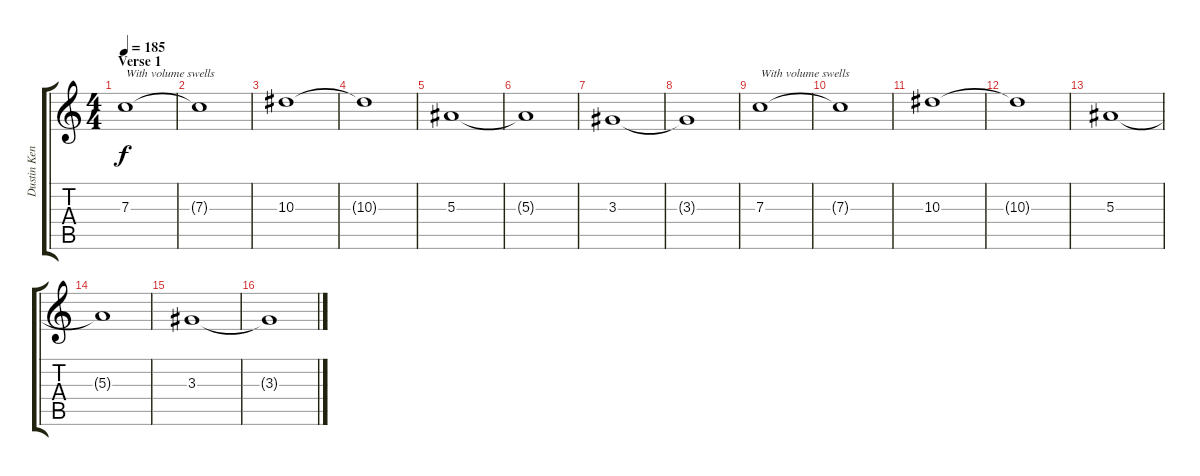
\track ("Dustin Kensrue (Guitar)" "Dustin Ken") {instrument overdrivenguitar}
\staff {score tabs}
\tuning (D4 A3 F3 C3 G2 C2) {hide}
\ts (4 4)
\section ("" "Verse 1")
\tempo 185
\clef g2
\ks c
7.3.1{txt "With volume swells" dy f balance 4} |
7.3{t}.1 |
10.3.1{balance 4} |
10.3{t}.1 |
5.3.1{balance 4} |
5.3{t}.1 |
3.3.1{balance 4} |
3.3{t}.1 |
7.3.1{txt "With volume swells" balance 4} |
7.3{t}.1 |
10.3.1{balance 4} |
10.3{t}.1 |
5.3.1{balance 4} |
5.3{t}.1 |
3.3.1{balance 4} |
3.3{t}.1
